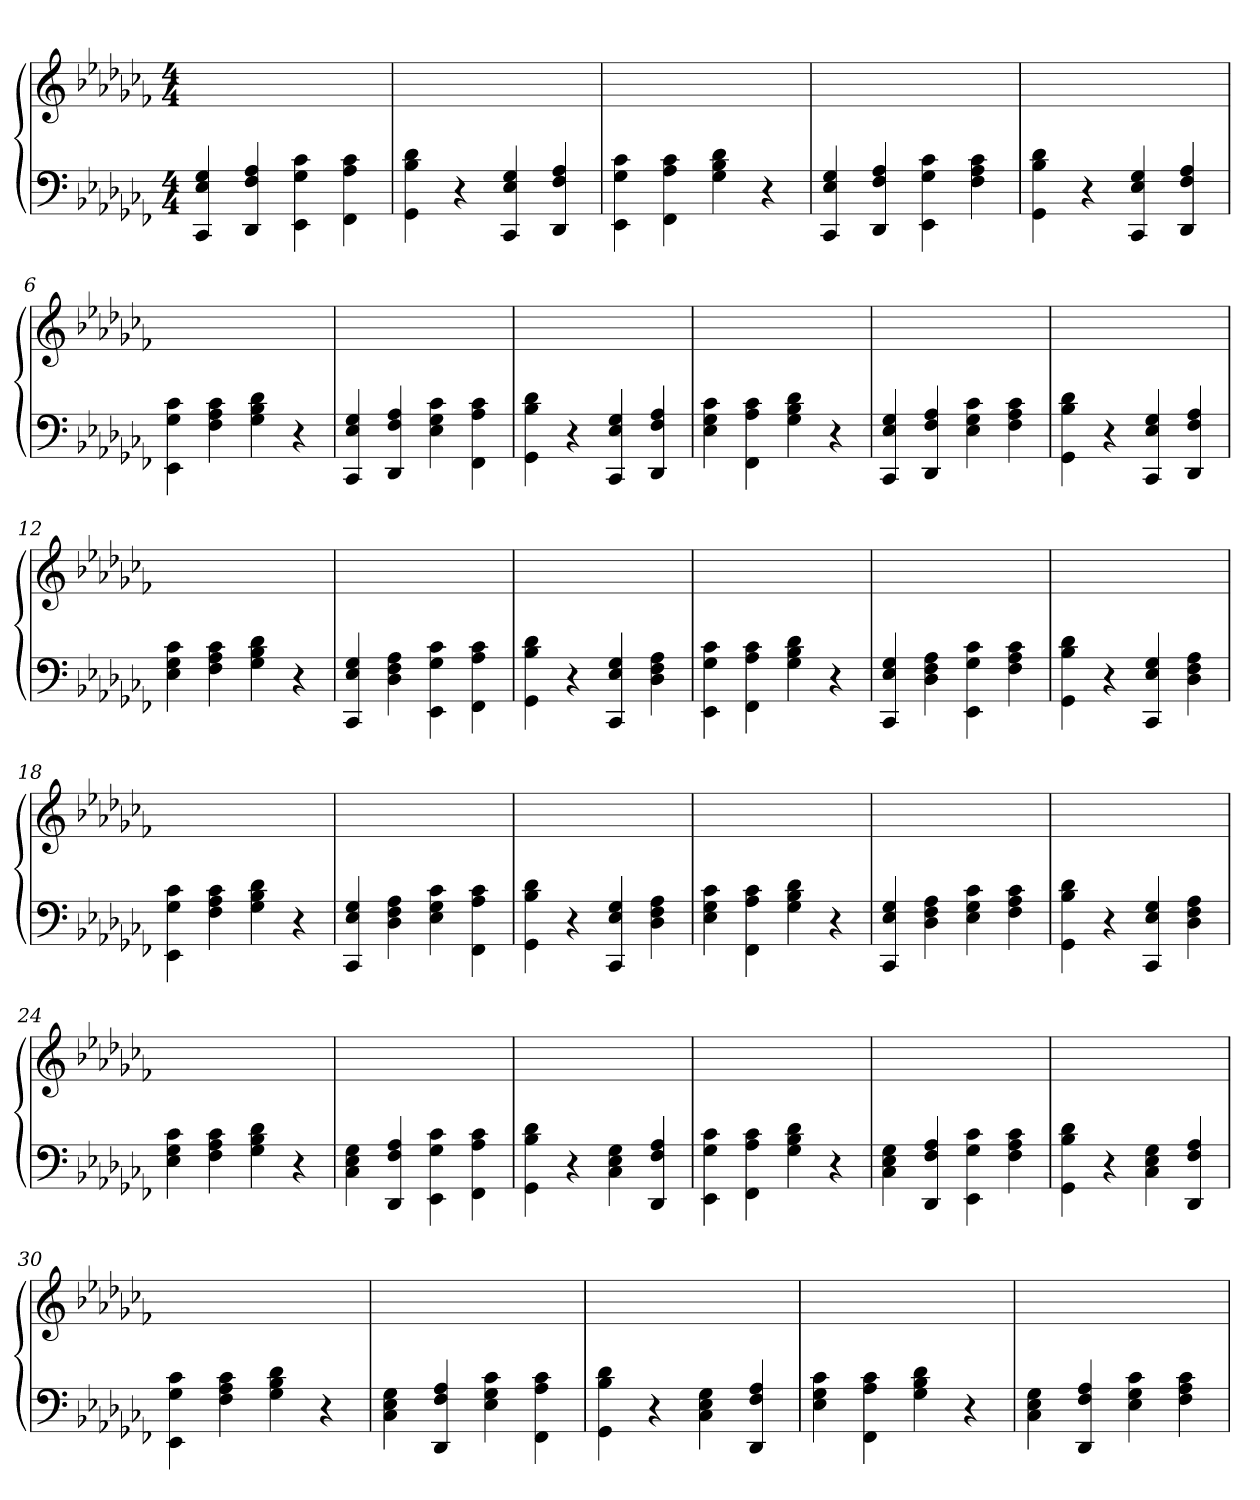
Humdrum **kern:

**kern	**kern
*part2	*part1
*staff2	*staff1
*clefF4	*clefG2
*k[b-e-a-d-g-c-f-]	*k[b-e-a-d-g-c-f-]
*C-:	*C-:
*M4/4	*M4/4
*MM60	*MM60
=1	=1
4CC- 4E- 4G-	1ryy
4DD- 4F- 4A-	.
4EE- 4G- 4c-	.
4FF- 4A- 4c-	.
=2	=2
4GG- 4B- 4d-	1ryy
4r	.
4CC- 4E- 4G-	.
4DD- 4F- 4A-	.
=3	=3
4EE- 4G- 4c-	1ryy
4FF- 4A- 4c-	.
4G- 4B- 4d-	.
4r	.
=4	=4
4CC- 4E- 4G-	1ryy
4DD- 4F- 4A-	.
4EE- 4G- 4c-	.
4F- 4A- 4c-	.
=5	=5
4GG- 4B- 4d-	1ryy
4r	.
4CC- 4E- 4G-	.
4DD- 4F- 4A-	.
=6	=6
4EE- 4G- 4c-	1ryy
4F- 4A- 4c-	.
4G- 4B- 4d-	.
4r	.
=7	=7
4CC- 4E- 4G-	1ryy
4DD- 4F- 4A-	.
4E- 4G- 4c-	.
4FF- 4A- 4c-	.
=8	=8
4GG- 4B- 4d-	1ryy
4r	.
4CC- 4E- 4G-	.
4DD- 4F- 4A-	.
=9	=9
4E- 4G- 4c-	1ryy
4FF- 4A- 4c-	.
4G- 4B- 4d-	.
4r	.
=10	=10
4CC- 4E- 4G-	1ryy
4DD- 4F- 4A-	.
4E- 4G- 4c-	.
4F- 4A- 4c-	.
=11	=11
4GG- 4B- 4d-	1ryy
4r	.
4CC- 4E- 4G-	.
4DD- 4F- 4A-	.
=12	=12
4E- 4G- 4c-	1ryy
4F- 4A- 4c-	.
4G- 4B- 4d-	.
4r	.
=13	=13
4CC- 4E- 4G-	1ryy
4D- 4F- 4A-	.
4EE- 4G- 4c-	.
4FF- 4A- 4c-	.
=14	=14
4GG- 4B- 4d-	1ryy
4r	.
4CC- 4E- 4G-	.
4D- 4F- 4A-	.
=15	=15
4EE- 4G- 4c-	1ryy
4FF- 4A- 4c-	.
4G- 4B- 4d-	.
4r	.
=16	=16
4CC- 4E- 4G-	1ryy
4D- 4F- 4A-	.
4EE- 4G- 4c-	.
4F- 4A- 4c-	.
=17	=17
4GG- 4B- 4d-	1ryy
4r	.
4CC- 4E- 4G-	.
4D- 4F- 4A-	.
=18	=18
4EE- 4G- 4c-	1ryy
4F- 4A- 4c-	.
4G- 4B- 4d-	.
4r	.
=19	=19
4CC- 4E- 4G-	1ryy
4D- 4F- 4A-	.
4E- 4G- 4c-	.
4FF- 4A- 4c-	.
=20	=20
4GG- 4B- 4d-	1ryy
4r	.
4CC- 4E- 4G-	.
4D- 4F- 4A-	.
=21	=21
4E- 4G- 4c-	1ryy
4FF- 4A- 4c-	.
4G- 4B- 4d-	.
4r	.
=22	=22
4CC- 4E- 4G-	1ryy
4D- 4F- 4A-	.
4E- 4G- 4c-	.
4F- 4A- 4c-	.
=23	=23
4GG- 4B- 4d-	1ryy
4r	.
4CC- 4E- 4G-	.
4D- 4F- 4A-	.
=24	=24
4E- 4G- 4c-	1ryy
4F- 4A- 4c-	.
4G- 4B- 4d-	.
4r	.
=25	=25
4C- 4E- 4G-	1ryy
4DD- 4F- 4A-	.
4EE- 4G- 4c-	.
4FF- 4A- 4c-	.
=26	=26
4GG- 4B- 4d-	1ryy
4r	.
4C- 4E- 4G-	.
4DD- 4F- 4A-	.
=27	=27
4EE- 4G- 4c-	1ryy
4FF- 4A- 4c-	.
4G- 4B- 4d-	.
4r	.
=28	=28
4C- 4E- 4G-	1ryy
4DD- 4F- 4A-	.
4EE- 4G- 4c-	.
4F- 4A- 4c-	.
=29	=29
4GG- 4B- 4d-	1ryy
4r	.
4C- 4E- 4G-	.
4DD- 4F- 4A-	.
=30	=30
4EE- 4G- 4c-	1ryy
4F- 4A- 4c-	.
4G- 4B- 4d-	.
4r	.
=31	=31
4C- 4E- 4G-	1ryy
4DD- 4F- 4A-	.
4E- 4G- 4c-	.
4FF- 4A- 4c-	.
=32	=32
4GG- 4B- 4d-	1ryy
4r	.
4C- 4E- 4G-	.
4DD- 4F- 4A-	.
=33	=33
4E- 4G- 4c-	1ryy
4FF- 4A- 4c-	.
4G- 4B- 4d-	.
4r	.
=34	=34
4C- 4E- 4G-	1ryy
4DD- 4F- 4A-	.
4E- 4G- 4c-	.
4F- 4A- 4c-	.
=	=
*-	*-
